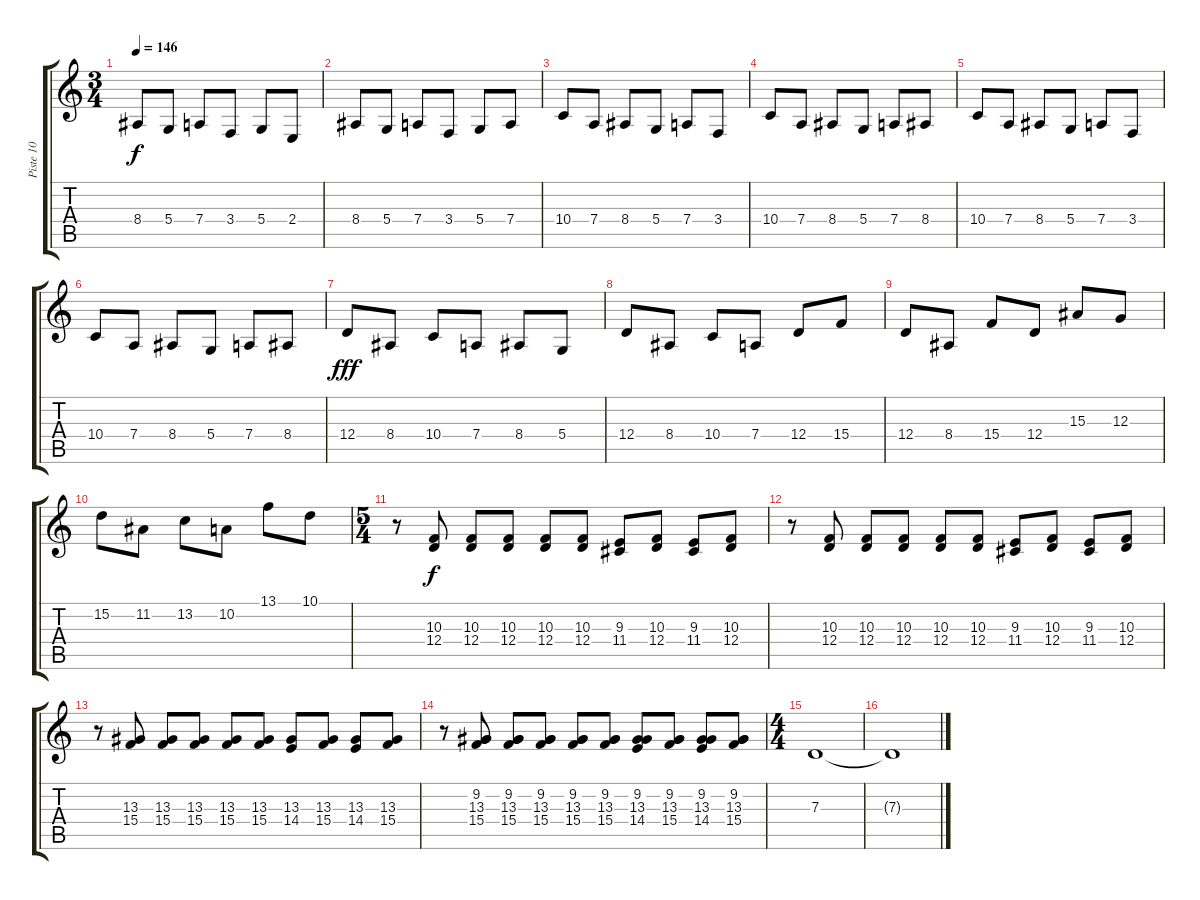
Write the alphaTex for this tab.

\track ("Piste 10" "Piste 10") {instrument flute}
\staff {score tabs}
\tuning (E4 B3 G3 D3 A2 D2) {hide}
\ts (3 4)
\tempo 146
\clef g2
\ks c
8.4.8{dy f} 5.4.8 7.4.8 3.4.8 5.4.8 2.4.8 |
8.4.8 5.4.8 7.4.8 3.4.8 5.4.8 7.4.8 |
10.4.8 7.4.8 8.4.8 5.4.8 7.4.8 3.4.8 |
10.4.8 7.4.8 8.4.8 5.4.8 7.4.8 8.4.8 |
10.4.8 7.4.8 8.4.8 5.4.8 7.4.8 3.4.8 |
10.4.8 7.4.8 8.4.8 5.4.8 7.4.8 8.4.8 |
12.4.8{dy fff} 8.4.8 10.4.8 7.4.8 8.4.8 5.4.8 |
12.4.8 8.4.8 10.4.8 7.4.8 12.4.8 15.4.8 |
12.4.8 8.4.8 15.4.8 12.4.8 15.3.8 12.3.8 |
15.2.8 11.2.8 13.2.8 10.2.8 13.1.8 10.1.8 |
\ts (5 4)
r.8{instrument flute} (10.3 12.4).8{dy f} (10.3 12.4).8 (10.3 12.4).8 (10.3 12.4).8 (10.3 12.4).8 (9.3 11.4).8 (10.3 12.4).8 (9.3 11.4).8 (10.3 12.4).8 |
r.8{instrument flute} (10.3 12.4).8 (10.3 12.4).8 (10.3 12.4).8 (10.3 12.4).8 (10.3 12.4).8 (9.3 11.4).8 (10.3 12.4).8 (9.3 11.4).8 (10.3 12.4).8 |
r.8{instrument flute} (13.3 15.4).8 (13.3 15.4).8 (13.3 15.4).8 (13.3 15.4).8 (13.3 15.4).8 (13.3 14.4).8 (13.3 15.4).8 (13.3 14.4).8 (13.3 15.4).8 |
r.8{instrument flute} (9.2 13.3 15.4).8 (9.2 13.3 15.4).8 (9.2 13.3 15.4).8 (9.2 13.3 15.4).8 (9.2 13.3 15.4).8 (9.2 13.3 14.4).8 (9.2 13.3 15.4).8 (9.2 13.3 14.4).8 (9.2 13.3 15.4).8 |
\ts (4 4)
7.3.1 |
7.3{t}.1
